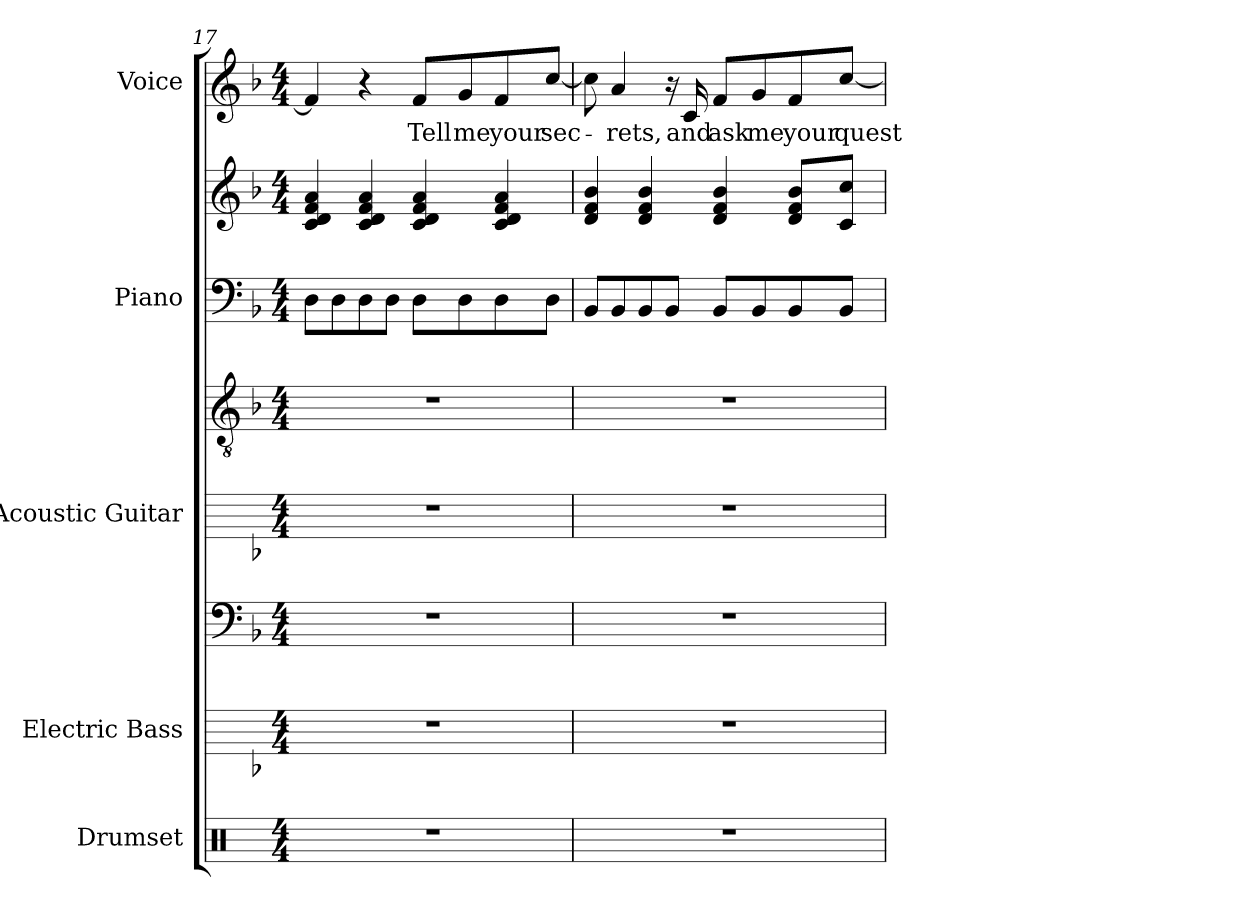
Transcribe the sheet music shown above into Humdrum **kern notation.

**kern	**kern	**kern	**kern	**kern	**kern	**kern	**kern	**text
*part5	*part4	*part4	*part3	*part3	*part2	*part2	*part1	*part1
*staff8	*staff7	*staff6	*staff5	*staff4	*staff3	*staff2	*staff1	*staff1
*I"Drumset	*I"Electric Bass	*	*I"Acoustic Guitar	*	*I"Piano	*	*I"Voice	*
*I'Drs.	*I'El. B.	*	*I'Guit.	*	*I'Pno.	*	*I'Vo.	*
!!LO:PB:g=z
*clefX	*	*clefF4	*	*clefGv2	*clefF4	*clefG2	*clefG2	*
*	*ITrd7c12	*ITrd7c12	*	*	*	*	*	*
*k[]	*k[b-]	*k[b-]	*k[b-]	*k[b-]	*k[b-]	*k[b-]	*k[b-]	*
*M4/4	*M4/4	*M4/4	*M4/4	*M4/4	*M4/4	*M4/4	*M4/4	*
=17	=17	=17	=17	=17	=17	=17	=17	=17
1r	1r	1r	1r	1r	8D\L	4c/ 4d/ 4f/ 4a/	4f/]	.
.	.	.	.	.	8D\	.	.	.
.	.	.	.	.	8D\	4c/ 4d/ 4f/ 4a/	4r	.
.	.	.	.	.	8D\J	.	.	.
!	!	!	!	!	!	!	!	!LO:LY:b
.	.	.	.	.	8D\L	4c/ 4d/ 4f/ 4a/	8f/L	Tell
!	!	!	!	!	!	!	!	!LO:LY:b
.	.	.	.	.	8D\	.	8g/	me
!	!	!	!	!	!	!	!	!LO:LY:b
.	.	.	.	.	8D\	4c/ 4d/ 4f/ 4a/	8f/	your
!	!	!	!	!	!	!	!	!LO:LY:b
.	.	.	.	.	8D\J	.	[8cc/J	sec-
=18	=18	=18	=18	=18	=18	=18	=18	=18
1r	1r	1r	1r	1r	8BB-/L	4d/ 4f/ 4b-/	8cc\]	.
!	!	!	!	!	!	!	!	!LO:LY:b
.	.	.	.	.	8BB-/	.	4a/	-rets,
.	.	.	.	.	8BB-/	4d/ 4f/ 4b-/	.	.
.	.	.	.	.	8BB-/J	.	16r	.
!	!	!	!	!	!	!	!	!LO:LY:b
.	.	.	.	.	.	.	16c/	and
!	!	!	!	!	!	!	!	!LO:LY:b
.	.	.	.	.	8BB-/L	4d/ 4f/ 4b-/	8f/L	ask
!	!	!	!	!	!	!	!	!LO:LY:b
.	.	.	.	.	8BB-/	.	8g/	me
!	!	!	!	!	!	!	!	!LO:LY:b
.	.	.	.	.	8BB-/	8d/ 8f/ 8b-/L	8f/	your
!	!	!	!	!	!	!	!	!LO:LY:b
.	.	.	.	.	8BB-/J	8c/ 8cc/J	[8cc/J	quest-
=	=	=	=	=	=	=	=	=
*-	*-	*-	*-	*-	*-	*-	*-	*-
